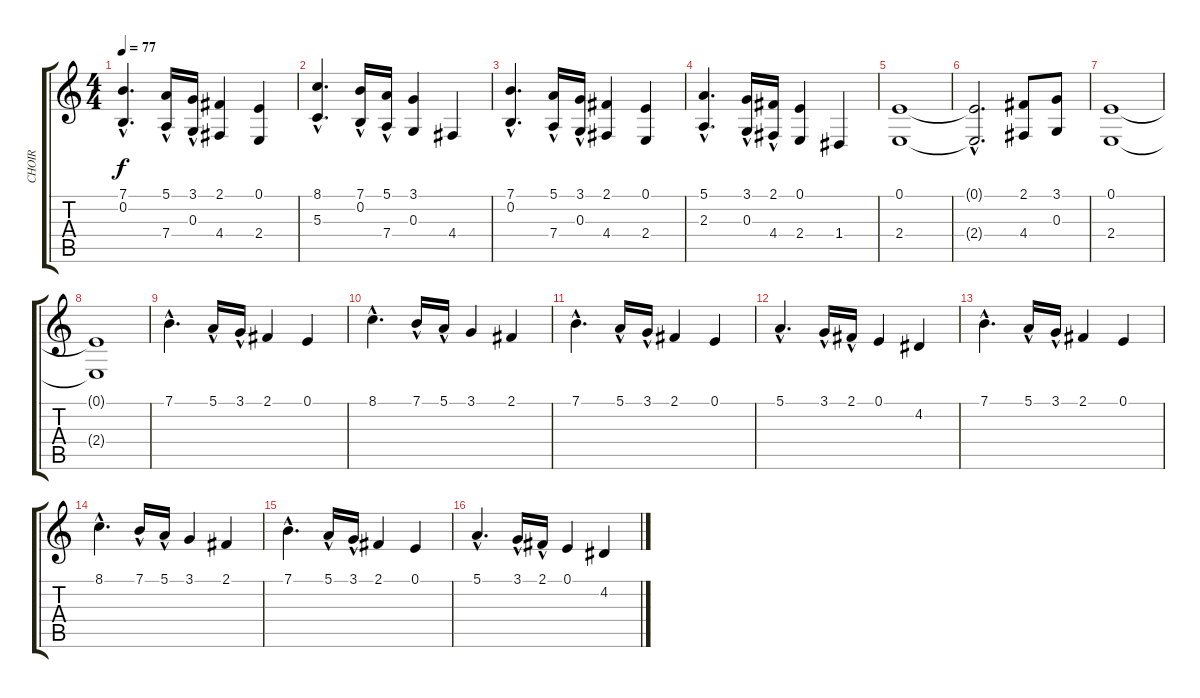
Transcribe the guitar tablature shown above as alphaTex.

\track (" CHOIR" " CHOIR") {instrument choiraahs}
\staff {score tabs}
\tuning (E4 B3 G3 D3 A2 E2) {hide}
\ts (4 4)
\tempo 77
\clef g2
\ks c
(7.1{hac} 0.2{hac}).4{d dy f volume 11} (5.1{hac} 7.4{hac}).16 (3.1{hac} 0.3{hac}).16 (2.1 4.4).4 (0.1 2.4).4 |
(8.1{hac} 5.3{hac}).4{d} (7.1{hac} 0.2{hac}).16 (5.1{hac} 7.4{hac}).16 (3.1 0.3).4 4.4.4 |
(7.1{hac} 0.2{hac}).4{d} (5.1{hac} 7.4{hac}).16 (3.1{hac} 0.3{hac}).16 (2.1 4.4).4 (0.1 2.4).4 |
(5.1{hac} 2.3{hac}).4{d} (3.1{hac} 0.3{hac}).16 (2.1{hac} 4.4{hac}).16 (0.1 2.4).4 1.4.4 |
(0.1 2.4).1 |
(0.1{hac t} 2.4{hac t}).2{d} (2.1 4.4).8 (3.1 0.3).8 |
(0.1 2.4).1 |
(0.1{t} 2.4{t}).1 |
7.1{hac}.4{d volume 10} 5.1{hac}.16 3.1{hac}.16 2.1.4 0.1.4 |
8.1{hac}.4{d} 7.1{hac}.16 5.1{hac}.16 3.1.4 2.1.4 |
7.1{hac}.4{d} 5.1{hac}.16 3.1{hac}.16 2.1.4 0.1.4 |
5.1{hac}.4{d} 3.1{hac}.16 2.1{hac}.16 0.1.4 4.2.4 |
7.1{hac}.4{d} 5.1{hac}.16 3.1{hac}.16 2.1.4 0.1.4 |
8.1{hac}.4{d} 7.1{hac}.16 5.1{hac}.16 3.1.4 2.1.4 |
7.1{hac}.4{d} 5.1{hac}.16 3.1{hac}.16 2.1.4 0.1.4 |
5.1{hac}.4{d} 3.1{hac}.16 2.1{hac}.16 0.1.4 4.2.4
